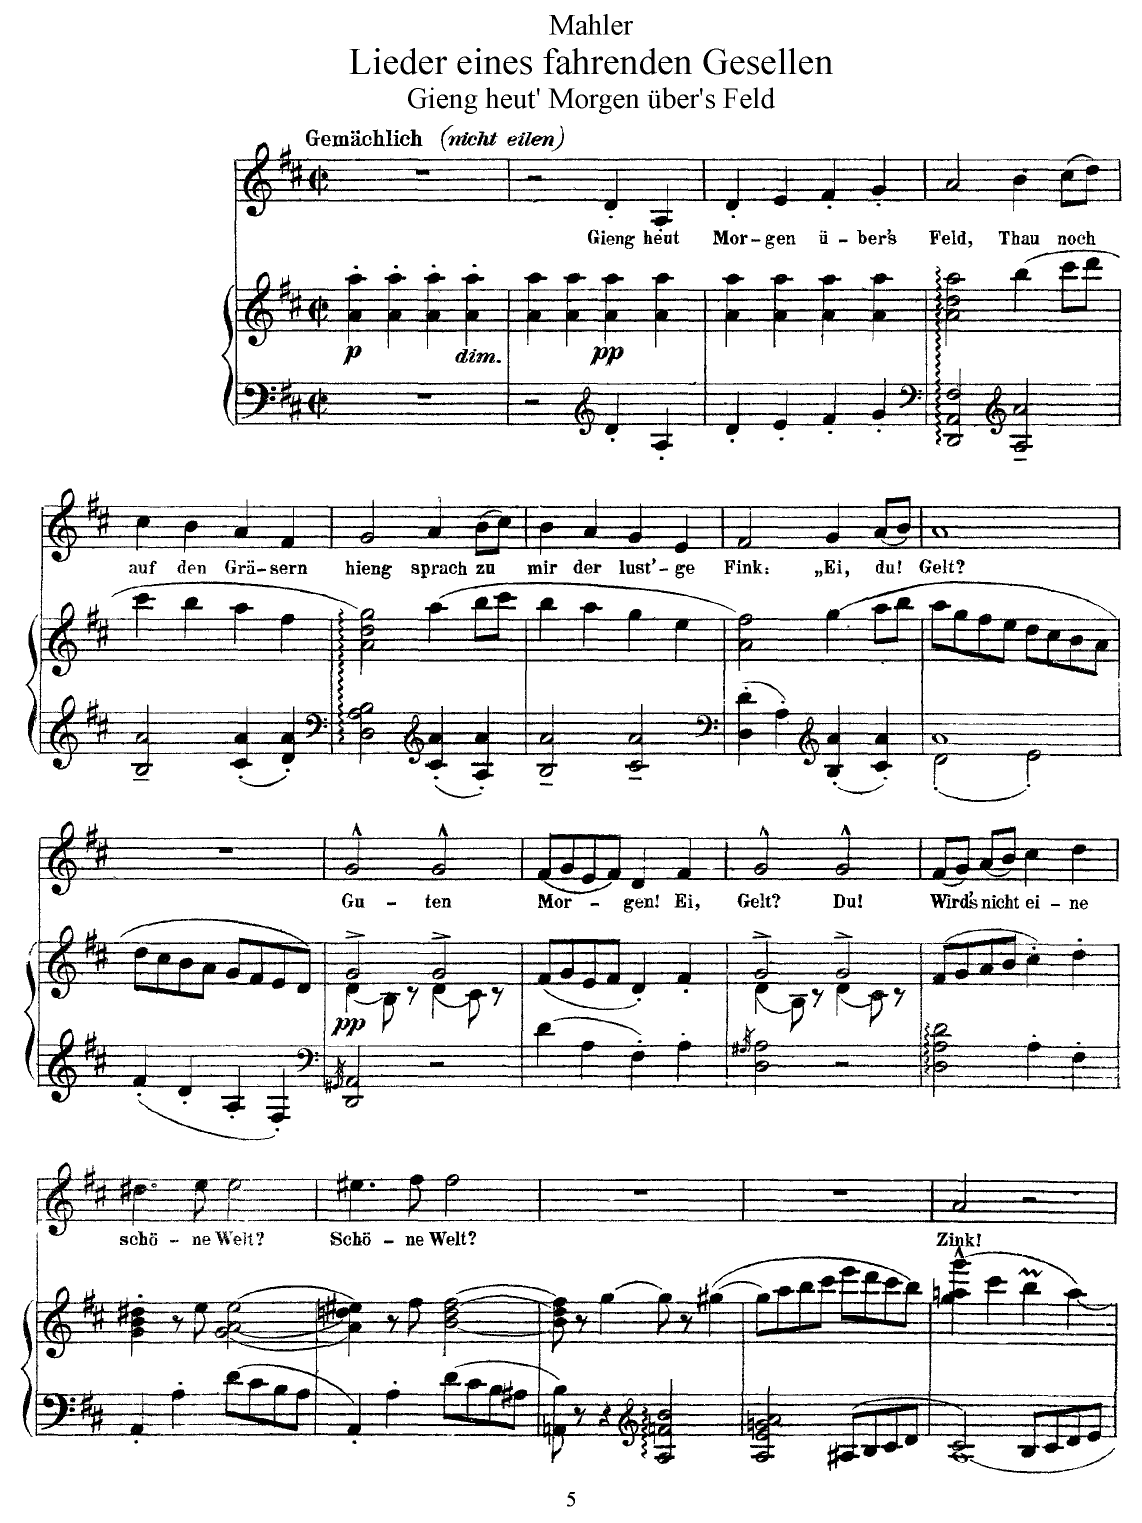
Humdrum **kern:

**kern	**kern	**dynam	**kern	**text
*part2	*part2	*part2	*part1	*part1
*staff3	*staff2	*staff2/3	*staff1	*staff1
*I"Piano	*	*	*I"Voice	*
*I'Pno	*	*	*	*
*clefF4	*clefG2	*	*clefG2	*
*k[f#c#]	*k[f#c#]	*	*k[f#c#]	*
*M2/2	*M2/2	*	*M2/2	*
*met(c|)	*met(c|)	*	*met(c|)	*
=1	=1	=1	=1	=1
!	!	!	!LO:TX:a:B:t=Gemächlich	!
!	!	!	!LO:TX:i:t=(nicht eilen)	!
!	!	!	!LO:TX:i:t=(do not hurry)	!
!	!	!LO:DY:b	!	!
1r	4a\' 4aa\'	p	1r	.
.	4a\' 4aa\'	.	.	.
.	4a\' 4aa\'	.	.	.
!	!LO:TX:b:i:t=dim.	!	!	!
.	4a\' 4aa\'	.	.	.
=2	=2	=2	=2	=2
2r	4a\ 4aa\	.	2r	.
.	4a\ 4aa\	.	.	.
*clefG2	*	*	*	*
!	!	!LO:DY:b	!	!
4d'/	4a\ 4aa\	pp	4d'/	Gieng
4A'/	4a\ 4aa\	.	4A'/	heut
=3	=3	=3	=3	=3
4d'/	4a\ 4aa\	.	4d'/	Mor-
4e'/	4a\ 4aa\	.	4e/	-gen
4f#'/	4a\ 4aa\	.	4f#'/	ü-
4g'/	4a\ 4aa\	.	4g'/	-ber's
=4	=4	=4	=4	=4
*clefF4	*	*	*	*
2DD/ 2AA/ 2F#/	2a\ 2dd\ 2aa\	.	2a/	Feld,
*clefG2	*	*	*	*
2A/~ 2a/~	(4bb\	.	4b\	Thau
.	8ccc#\L	.	(8cc#\L	-noch
.	8ddd\J	.	8dd\J)	.
=5	=5	=5	=5	=5
2B/~ 2a/~	4ccc#\	.	4cc#\	auf
.	4bb\	.	4b\	den
4c#/' 4a/'	4aa\	.	4a/	Grä-
4d/' 4a/'	4ff#\	.	4f#/	-sern
=6	=6	=6	=6	=6
*clefF4	*	*	*	*
2D\ 2A\ 2B\	2a\ 2dd\ 2gg\)	.	2g/	hieng
*clefG2	*	*	*	*
4d/' 4a/'	(4aa\	.	4a/	sprach
4A/' 4a/'	8bb\L	.	(8b\L	zu
.	8ccc#\J	.	8cc#\J)	.
=7	=7	=7	=7	=7
2B/~ 2a/~	4bb\	.	4b\	mir
.	4aa\	.	4a/	der
2c#/~ 2a/~	4gg\	.	4g/	lust'-
.	4ee\	.	4e/	-ge
=8	=8	=8	=8	=8
*clefF4	*	*	*	*
4D\' 4d\'	2a\ 2ff#\)	.	2f#/	Fink:
4A'\	.	.	.	.
*clefG2	*	*	*	*
4B/' 4a/'	(4gg\	.	4g/	"Ei
4c#/' 4a/'	8aa\L	.	(8a/L	du!
.	8bb\J	.	8b/J)	.
=9	=9	=9	=9	=9
*^	*	*	*	*
1a	2d'\	8aa\L	.	1a	Gelt?
.	.	8gg\	.	.	.
.	.	8ff#\	.	.	.
.	.	8ee\J	.	.	.
.	2e'\	8dd\L	.	.	.
.	.	8cc#\	.	.	.
.	.	8b\	.	.	.
.	.	8a\J	.	.	.
*v	*v	*	*	*	*
=10	=10	=10	=10	=10
4f#'/	8dd\L	.	1r	.
.	8cc#\	.	.	.
4d'/	8b\	.	.	.
.	8a\J	.	.	.
4A'/	8g/L	.	.	.
.	8f#/	.	.	.
4F#'/	8e/	.	.	.
.	8d/J)	.	.	.
=11	=11	=11	=11	=11
*clefF4	*	*	*	*
32qGG#X/	.	.	.	.
*	*^	*	*	*
!	!	!	!LO:DY:b=2	!	!
2DD/ 2AA/	2g^/	(4d\	pp	2g^^/	Gu-
.	.	8B\)	.	.	.
.	.	8r	.	.	.
2r	2g^/	(4d\	.	2g^^/	-ten
.	.	8c#\)	.	.	.
.	.	8r	.	.	.
*	*v	*v	*	*	*
=12	=12	=12	=12	=12
4d\	(8f#/L	.	(8f#/L	Mor-
.	8g/	.	8g/	.
4A\	8e/	.	8e/	.
.	8f#/J	.	8f#/J)	.
4F#'\	4d'/)	.	4d/	-gen!
4A'\	4f#'/	.	4f#/	Ei,
=13	=13	=13	=13	=13
8qG#X/	.	.	.	.
*	*^	*	*	*
2D\ 2A\	2g^/	(4d\	.	2g^^/	Gelt?
.	.	8B\)	.	.	.
.	.	8r	.	.	.
2r	2g^/	(4d\	.	2g^^/	Du!
.	.	8c#\)	.	.	.
.	.	8r	.	.	.
*	*v	*v	*	*	*
=14	=14	=14	=14	=14
2D\ 2A\ 2d\	(8f#/L	.	((8f#/L	Wird's
.	8g/	.	8g/J))	.
.	8a/	.	(8a/L	nicht
.	8b/J	.	8b/J)	.
4A'\	4cc#'\)	.	4cc#\	ei-
4F#'\	4dd'\	.	4dd\	-ne
=15	=15	=15	=15	=15
4AA'/	4g\' 4b\' 4dd#X\'	.	4.dd#X\	schö-
4A'\	8r	.	.	.
.	8ee\	.	8ee\	-ne
8d\L	(((2g\ 2a\ 2ee\	.	2ee\	Welt?
8c#\	.	.	.	.
8B\	.	.	.	.
8A\J	.	.	.	.
=16	=16	=16	=16	=16
4AA'/	4a\ 4ddn\ 4ee#X\)))	.	4.ee#X\	Schö-
4A'\	8r	.	.	.
.	8ff#\	.	8ff#\	-ne
8d\L	[2b\ [2dd\ [2ff#\	.	2ff#\	Welt?
8c#\	.	.	.	.
8B\	.	.	.	.
8A#X\J	.	.	.	.
=17	=17	=17	=17	=17
8AAn\ 8B\	8b\] 8dd\] 8ff#\]	.	1r	.
8r	8r	.	.	.
4r	[4gg\	.	.	.
*clefG2	*	*	*	*
2A/ 2fn/ 2b/	8gg\]	.	.	.
.	8r	.	.	.
.	([4gg#X\	.	.	.
=18	=18	=18	=18	=18
2A/ 2e/ 2gn/ 2a/	8gg#\L]	.	1r	.
.	8aa\	.	.	.
.	8bb\	.	.	.
.	8ccc#\J	.	.	.
8A#X/L	8eee\L	.	.	.
8B/	8ddd\	.	.	.
8c#/	8ccc#\	.	.	.
8d/J	8bb\J)	.	.	.
=19	=19	=19	=19	=19
*^	*	*	*	*
2c#/	1A	(4ggn\^^ 4aa\^^ 4ggg\^^	.	2a/	Zink!
.	.	4ccc#\	.	.	.
8B/L	.	4bbM\	.	2r	.
8c#/	.	.	.	.	.
8d/	.	[4aa\)	.	.	.
8e/J	.	.	.	.	.
*v	*v	*	*	*	*
=	=	=	=	=
*-	*-	*-	*-	*-
